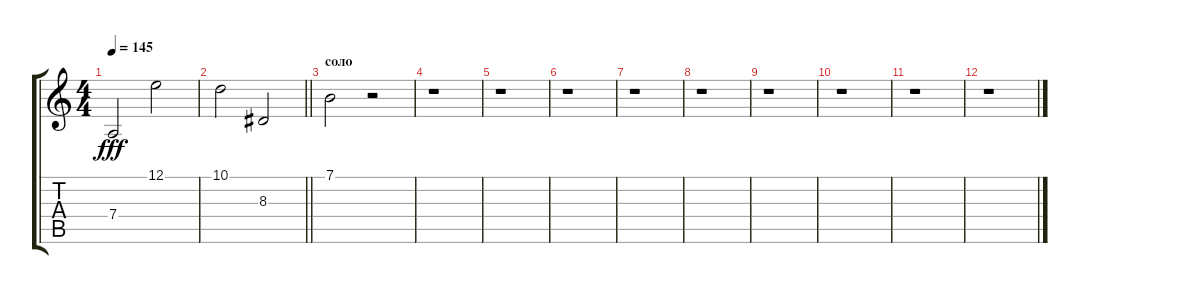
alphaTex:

\track "" {instrument electricgrandpiano}
\staff {score tabs}
\tuning (E4 B3 G3 D3 A2 E2) {hide}
\ts (4 4)
\tempo 145
\clef g2
\ks c
7.4.2{dy fff instrument electricgrandpiano} 12.1.2 |
\barLineRight lightlight
10.1.2 8.3.2 |
\section ("" "соло")
7.1.2 r.2 |
r.1 |
r.1 |
r.1 |
r.1 |
r.1 |
r.1 |
r.1 |
r.1 |
r.1
